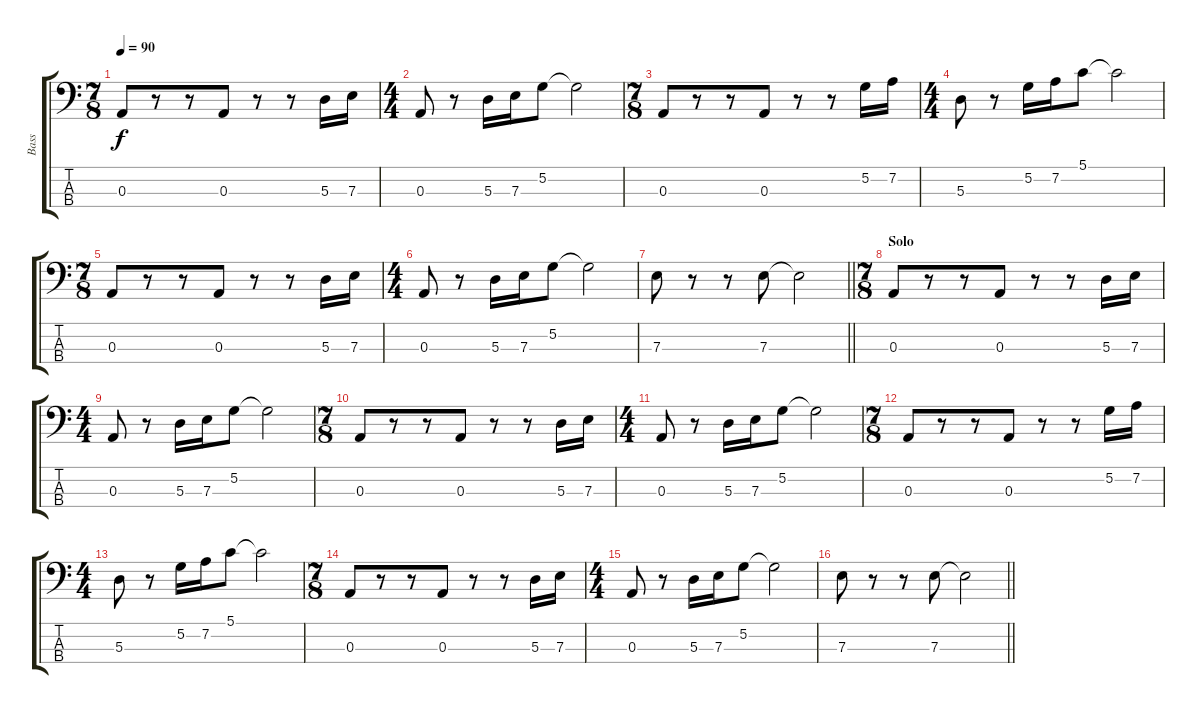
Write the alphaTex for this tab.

\track ("Bass" "Bass") {instrument electricbassfinger}
\staff {score tabs}
\tuning (G2 D2 A1 E1) {hide}
\ts (7 8)
\tempo 90
\clef f4
\ks c
0.3.8{dy f} r.8 r.8 0.3.8 r.8 r.8 5.3.16 7.3.16 |
\ts (4 4)
0.3.8 r.8 5.3.16 7.3.16 5.2.8 5.2{t}.2 |
\ts (7 8)
0.3.8 r.8 r.8 0.3.8 r.8 r.8 5.2.16 7.2.16 |
\ts (4 4)
5.3.8 r.8 5.2.16 7.2.16 5.1.8 5.1{t}.2 |
\ts (7 8)
0.3.8 r.8 r.8 0.3.8 r.8 r.8 5.3.16 7.3.16 |
\ts (4 4)
0.3.8 r.8 5.3.16 7.3.16 5.2.8 5.2{t}.2 |
\barLineRight lightlight
7.3.8 r.8 r.8 7.3.8 7.3{t}.2 |
\ts (7 8)
\section ("" "Solo")
0.3.8 r.8 r.8 0.3.8 r.8 r.8 5.3.16 7.3.16 |
\ts (4 4)
0.3.8 r.8 5.3.16 7.3.16 5.2.8 5.2{t}.2 |
\ts (7 8)
0.3.8 r.8 r.8 0.3.8 r.8 r.8 5.3.16 7.3.16 |
\ts (4 4)
0.3.8 r.8 5.3.16 7.3.16 5.2.8 5.2{t}.2 |
\ts (7 8)
0.3.8 r.8 r.8 0.3.8 r.8 r.8 5.2.16 7.2.16 |
\ts (4 4)
5.3.8 r.8 5.2.16 7.2.16 5.1.8 5.1{t}.2 |
\ts (7 8)
0.3.8 r.8 r.8 0.3.8 r.8 r.8 5.3.16 7.3.16 |
\ts (4 4)
0.3.8 r.8 5.3.16 7.3.16 5.2.8 5.2{t}.2 |
\barLineRight lightlight
7.3.8 r.8 r.8 7.3.8 7.3{t}.2
